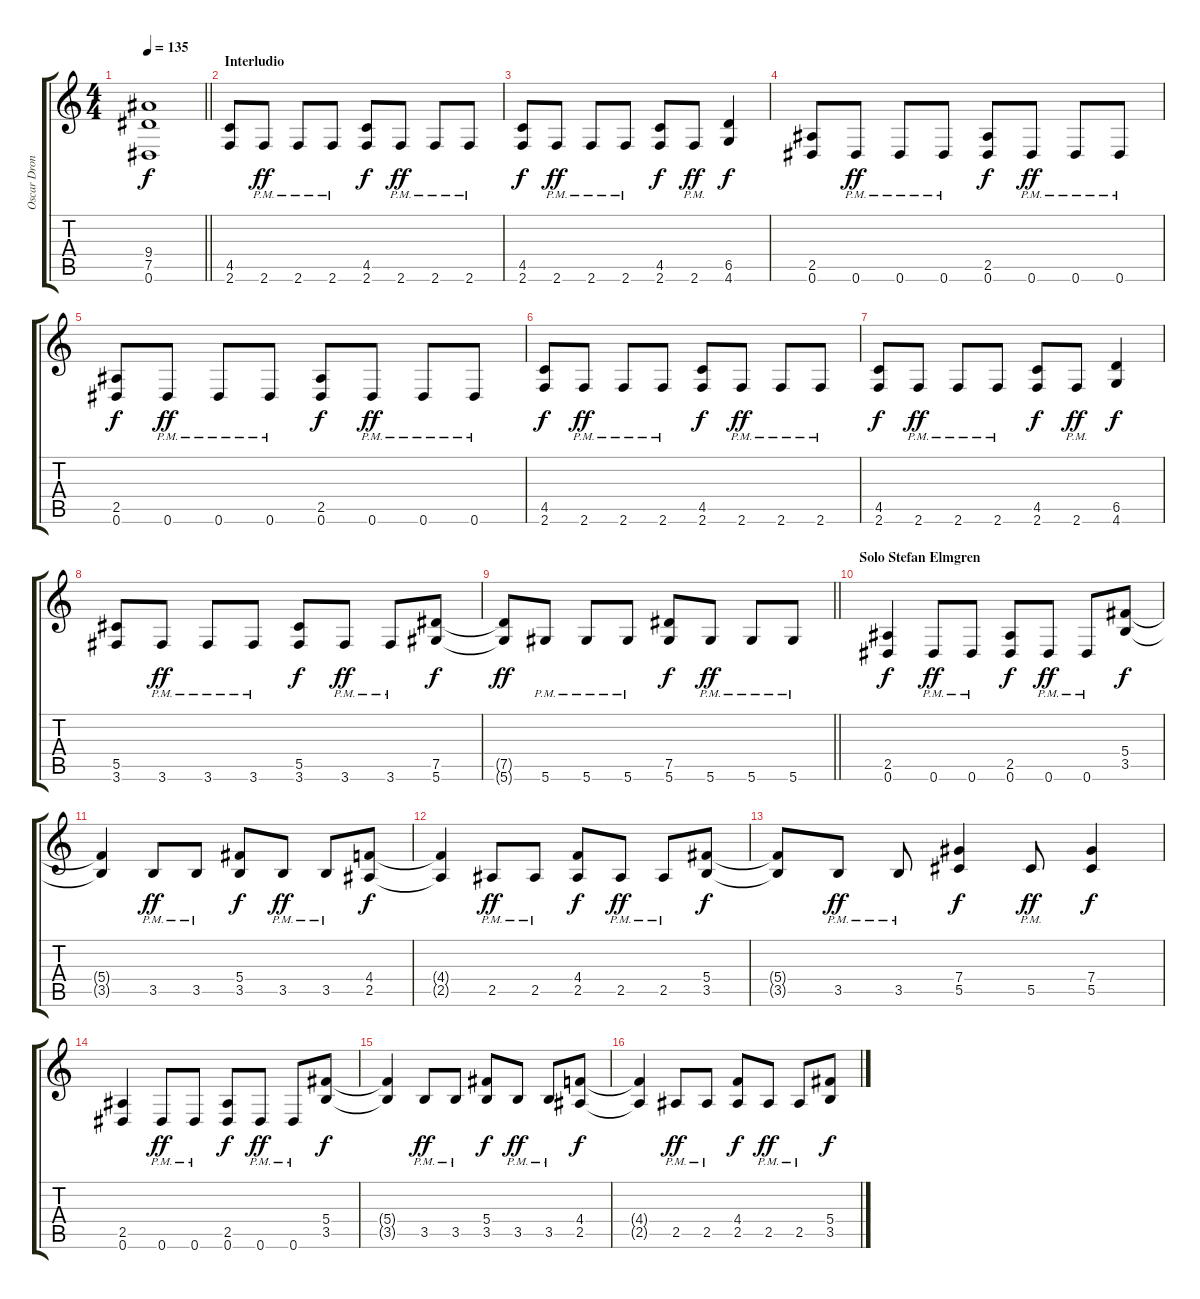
\track ("Oscar Dronjak" "Oscar Dron") {instrument overdrivenguitar}
\staff {score tabs}
\tuning (Eb4 Bb3 Gb3 Db3 Ab2 Eb2) {hide}
\ts (4 4)
\tempo 135
\clef g2
\barLineRight lightlight
\ks c
(9.4{t} 7.5{t} 0.6{t}).1{dy f} |
\section ("" "Interludio")
(4.5 2.6).8 2.6{pm}.8{dy ff} 2.6{pm}.8 2.6{pm}.8 (4.5 2.6).8{dy f} 2.6{pm}.8{dy ff} 2.6{pm}.8 2.6{pm}.8 |
(4.5 2.6).8{dy f} 2.6{pm}.8{dy ff} 2.6{pm}.8 2.6{pm}.8 (4.5 2.6).8{dy f} 2.6{pm}.8{dy ff} (6.5 4.6).4{dy f} |
(2.5 0.6).8 0.6{pm}.8{dy ff} 0.6{pm}.8 0.6{pm}.8 (2.5 0.6).8{dy f} 0.6{pm}.8{dy ff} 0.6{pm}.8 0.6{pm}.8 |
(2.5 0.6).8{dy f} 0.6{pm}.8{dy ff} 0.6{pm}.8 0.6{pm}.8 (2.5 0.6).8{dy f} 0.6{pm}.8{dy ff} 0.6{pm}.8 0.6{pm}.8 |
(4.5 2.6).8{dy f} 2.6{pm}.8{dy ff} 2.6{pm}.8 2.6{pm}.8 (4.5 2.6).8{dy f} 2.6{pm}.8{dy ff} 2.6{pm}.8 2.6{pm}.8 |
(4.5 2.6).8{dy f} 2.6{pm}.8{dy ff} 2.6{pm}.8 2.6{pm}.8 (4.5 2.6).8{dy f} 2.6{pm}.8{dy ff} (6.5 4.6).4{dy f} |
(5.5 3.6).8 3.6{pm}.8{dy ff} 3.6{pm}.8 3.6{pm}.8 (5.5 3.6).8{dy f} 3.6{pm}.8{dy ff} 3.6{pm}.8 (7.5 5.6).8{dy f} |
\barLineRight lightlight
(7.5{t} 5.6{t}).8{dy ff} 5.6{pm}.8 5.6{pm}.8 5.6{pm}.8 (7.5 5.6).8{dy f} 5.6{pm}.8{dy ff} 5.6{pm}.8 5.6{pm}.8 |
\section ("" "Solo Stefan Elmgren")
(2.5 0.6).4{dy f} 0.6{pm}.8{dy ff} 0.6{pm}.8 (2.5 0.6).8{dy f} 0.6{pm}.8{dy ff} 0.6{pm}.8 (5.4 3.5).8{dy f} |
(5.4{t} 3.5{t}).4 3.5{pm}.8{dy ff} 3.5{pm}.8 (5.4 3.5).8{dy f} 3.5{pm}.8{dy ff} 3.5{pm}.8 (4.4 2.5).8{dy f} |
(4.4{t} 2.5{t}).4 2.5{pm}.8{dy ff} 2.5{pm}.8 (4.4 2.5).8{dy f} 2.5{pm}.8{dy ff} 2.5{pm}.8 (5.4 3.5).8{dy f} |
(5.4{t} 3.5{t}).8 3.5{pm}.8{dy ff} 3.5{pm}.8 (7.4 5.5).4{dy f} 5.5{pm}.8{dy ff} (7.4 5.5).4{dy f} |
(2.5 0.6).4 0.6{pm}.8{dy ff} 0.6{pm}.8 (2.5 0.6).8{dy f} 0.6{pm}.8{dy ff} 0.6{pm}.8 (5.4 3.5).8{dy f} |
(5.4{t} 3.5{t}).4 3.5{pm}.8{dy ff} 3.5{pm}.8 (5.4 3.5).8{dy f} 3.5{pm}.8{dy ff} 3.5{pm}.8 (4.4 2.5).8{dy f} |
(4.4{t} 2.5{t}).4 2.5{pm}.8{dy ff} 2.5{pm}.8 (4.4 2.5).8{dy f} 2.5{pm}.8{dy ff} 2.5{pm}.8 (5.4 3.5).8{dy f}
